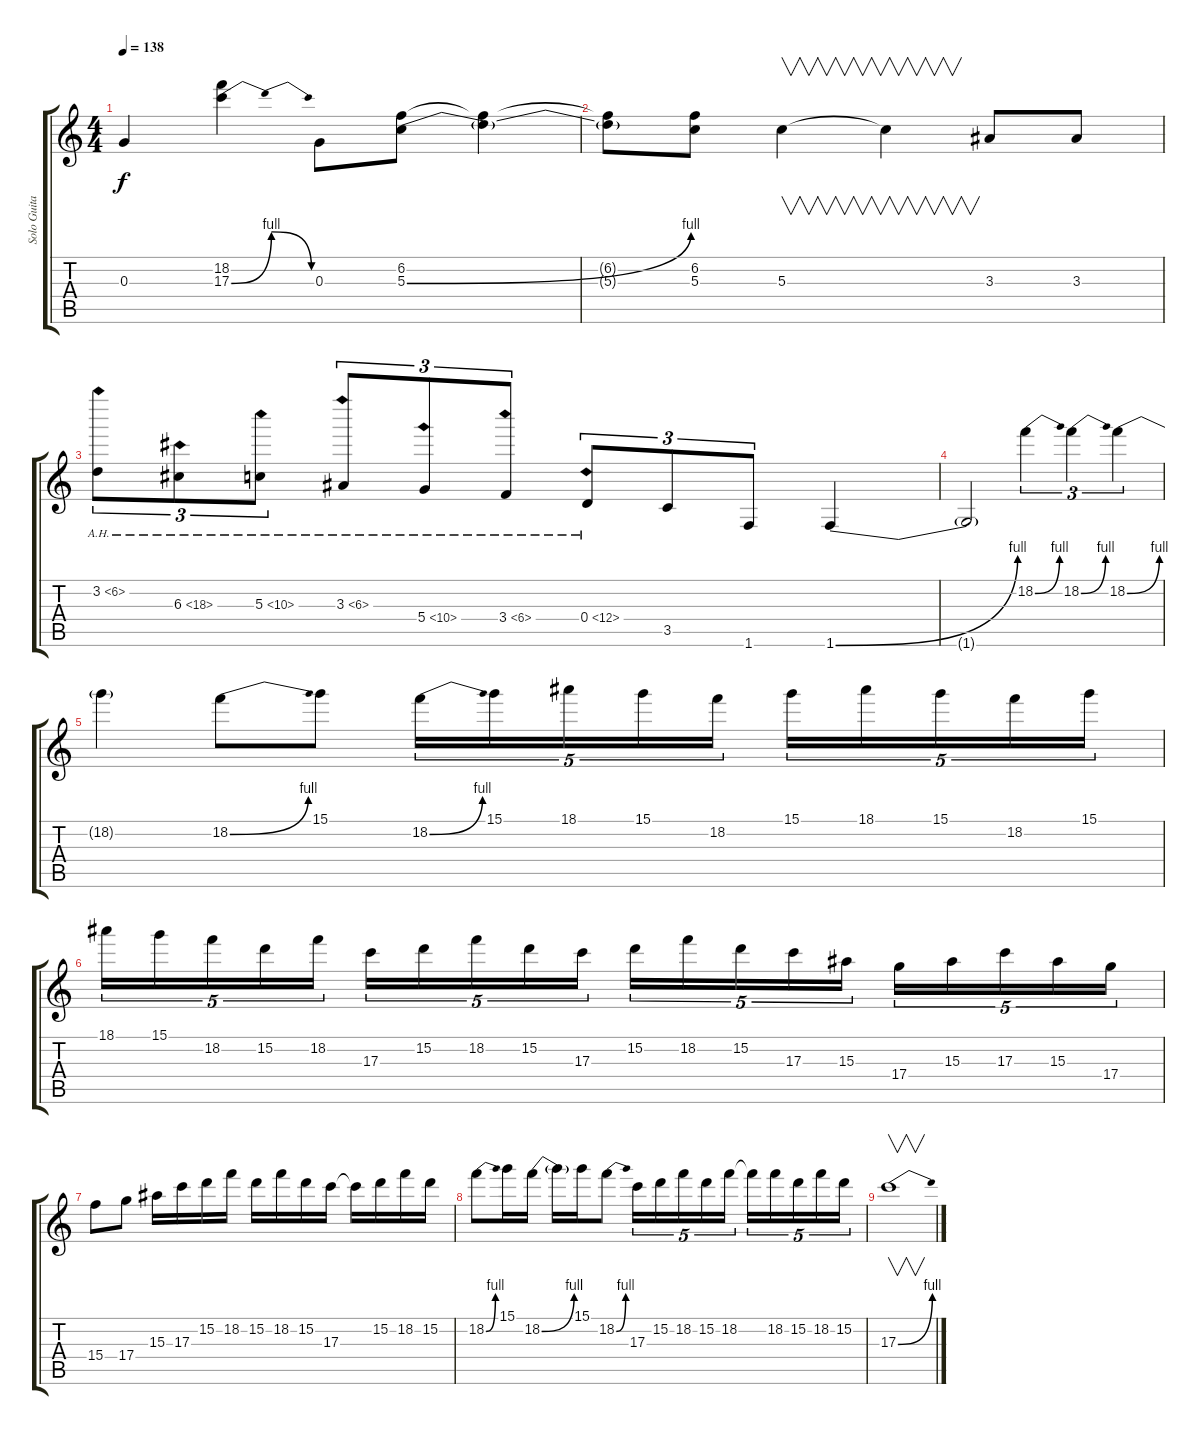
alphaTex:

\track ("Solo Guitar" "Solo Guita") {instrument distortionguitar}
\staff {score tabs}
\tuning (E4 B3 G3 D3 A2 E2) {hide}
\ts (4 4)
\tempo 138
\clef g2
\ks c
0.3.4{dy f} (18.2 17.3{be (bendrelease 0 0 30 4 44 4 60 0)}).4 0.3.8 (6.2 5.3{be (bend 0 0 60 4)}).8 (6.2{t} 5.3{t}).4 |
(6.2{t} 5.3{t}).8 (6.2 5.3).8 5.3.4{v} 5.3{t}.4{v} 3.3.8 3.3.8 |
3.2{ah 3}.8{tu (3 2)} 6.3{ah 12}.8{tu (3 2)} 5.3{ah 5}.8{tu (3 2)} 3.3{ah 3}.8{tu (3 2)} 5.4{ah 5}.8{tu (3 2)} 3.4{ah 3}.8{tu (3 2)} 0.4{ah 12}.8{tu (3 2)} 3.5.8{tu (3 2)} 1.6.8{tu (3 2)} 1.6{be (bend 0 0 60 4)}.4 |
1.6{t}.2 18.2{be (bend 0 0 60 4)}.4{tu (3 2)} 18.2{be (bend 0 0 60 4)}.4{tu (3 2)} 18.2{be (bend 0 0 60 4)}.4{tu (3 2)} |
18.2{t}.4 18.2{be (bend 0 0 60 4)}.8 15.1.8 18.2{be (bend 0 0 60 4)}.16{tu (5 4)} 15.1.16{tu (5 4)} 18.1.16{tu (5 4)} 15.1.16{tu (5 4)} 18.2.16{tu (5 4)} 15.1.16{tu (5 4)} 18.1.16{tu (5 4)} 15.1.16{tu (5 4)} 18.2.16{tu (5 4)} 15.1.16{tu (5 4)} |
18.1.16{tu (5 4)} 15.1.16{tu (5 4)} 18.2.16{tu (5 4)} 15.2.16{tu (5 4)} 18.2.16{tu (5 4)} 17.3.16{tu (5 4)} 15.2.16{tu (5 4)} 18.2.16{tu (5 4)} 15.2.16{tu (5 4)} 17.3.16{tu (5 4)} 15.2.16{tu (5 4)} 18.2.16{tu (5 4)} 15.2.16{tu (5 4)} 17.3.16{tu (5 4)} 15.3.16{tu (5 4)} 17.4.16{tu (5 4)} 15.3.16{tu (5 4)} 17.3.16{tu (5 4)} 15.3.16{tu (5 4)} 17.4.16{tu (5 4)} |
15.4.8 17.4.8 15.3.16 17.3.16 15.2.16 18.2.16 15.2.16 18.2.16 15.2.16 17.3.16 17.3{t}.16 15.2.16 18.2.16 15.2.16 |
18.2{be (bend 0 0 60 4)}.8 15.1.16 18.2{be (bend 0 0 60 4)}.16 18.2{t}.16 15.1.16 18.2{be (bend 0 0 60 4)}.8 17.3.16{tu (5 4)} 15.2.16{tu (5 4)} 18.2.16{tu (5 4)} 15.2.16{tu (5 4)} 18.2.16{tu (5 4)} 18.2{t}.16{tu (5 4)} 18.2.16{tu (5 4)} 15.2.16{tu (5 4)} 18.2.16{tu (5 4)} 15.2.16{tu (5 4)} |
17.3{be (bend 0 0 60 4)}.1{v}
